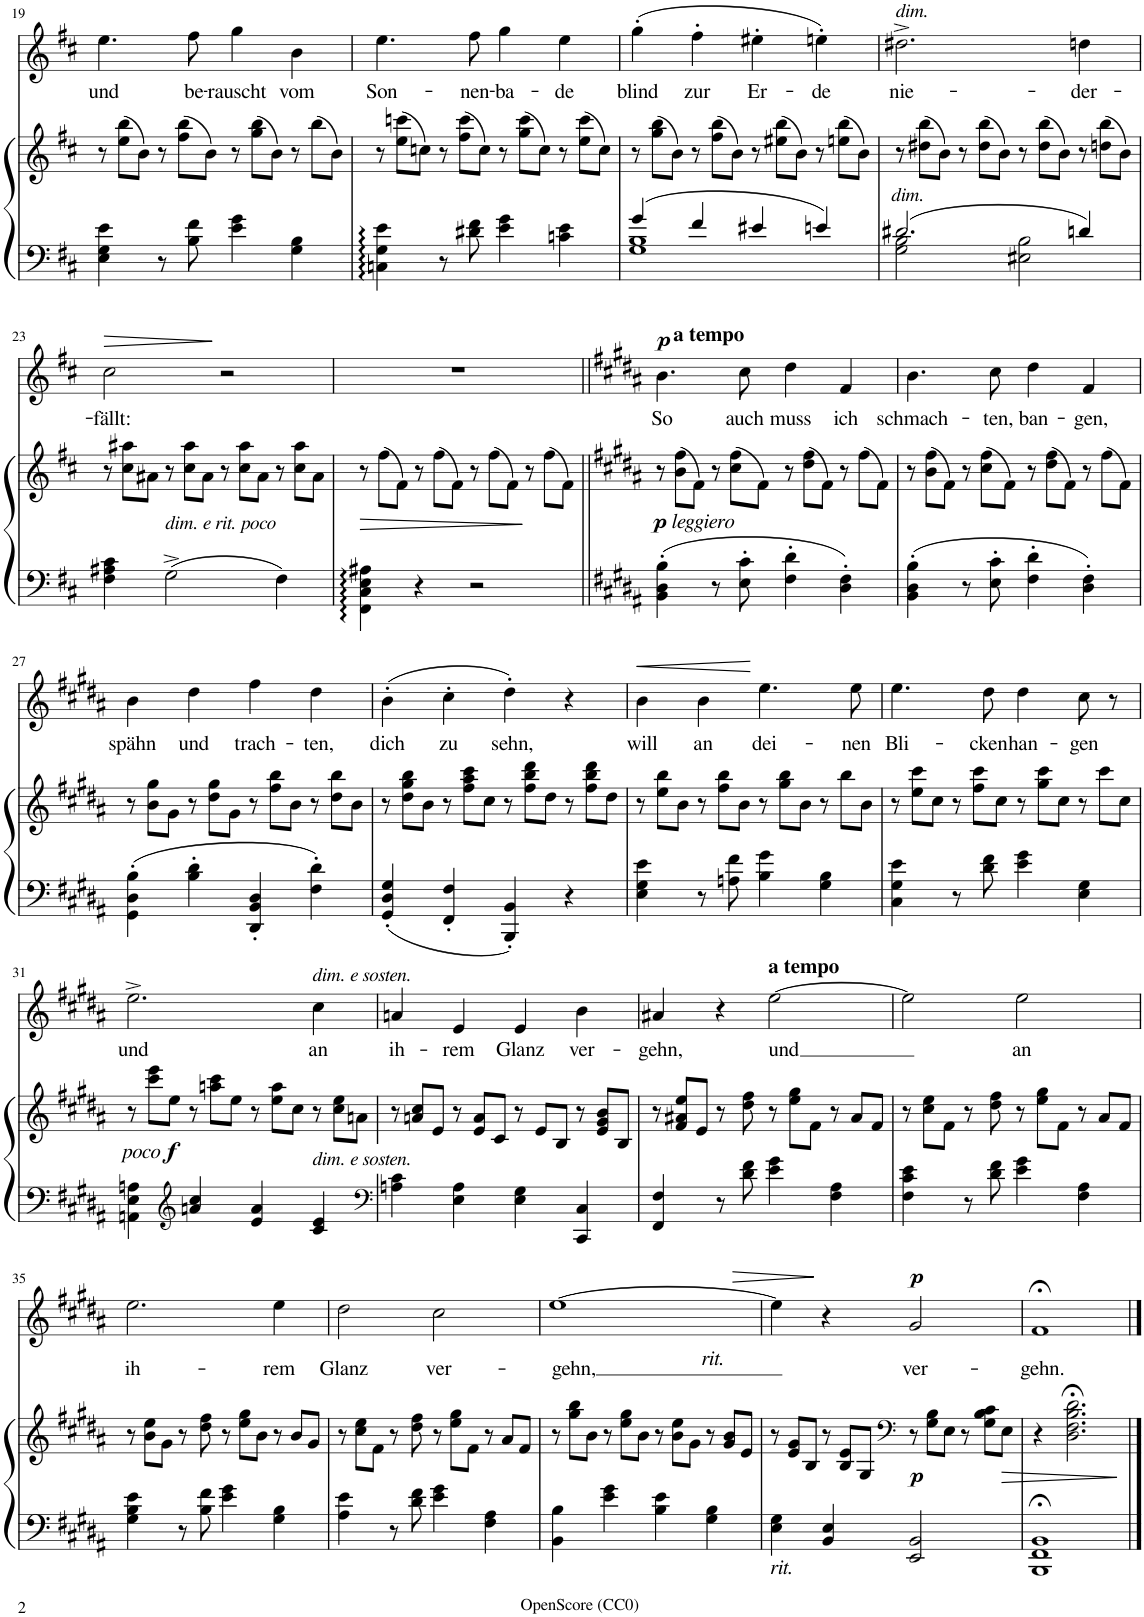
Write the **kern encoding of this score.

**kern	**kern	**dynam	**kern	**text	**dynam
*part2	*part2	*part2	*part1	*part1	*part1
*staff3	*staff2	*staff2/3	*staff1	*staff1	*staff1
*I"Pianoforte	*	*	*I"Singstimme Voice	*	*
*I'Pno	*	*	*	*	*
!!LO:PB:g=z
*clefF4	*clefG2	*	*clefG2	*	*
*k[f#c#]	*k[f#c#]	*	*k[f#c#]	*	*
*M4/4	*M4/4	*	*M4/4	*	*
*met(c)	*met(c)	*	*met(c)	*	*
*	*Xtuplet	*	*	*	*
=19	=19	=19	=19	=19	=19
!	!	!	!	!LO:LY:b	!
4E\ 4G\ 4e\	12r	.	4.ee\	und	.
.	(12ee\ 12bb\L	.	.	.	.
.	12b\J)	.	.	.	.
8r	12r	.	.	.	.
.	(12ff#\ 12bb\L	.	.	.	.
!	!	!	!	!LO:LY:b	!
8B\ 8f#\	.	.	8ff#\	be-	.
.	12b\J)	.	.	.	.
!	!	!	!	!LO:LY:b	!
4e\ 4g\	12r	.	4gg\	-rauscht	.
.	(12gg\ 12bb\L	.	.	.	.
.	12b\J)	.	.	.	.
!	!	!	!	!LO:LY:b	!
4G\ 4B\	12r	.	4b\	vom	.
.	(12bb\L	.	.	.	.
.	12b\J)	.	.	.	.
=20	=20	=20	=20	=20	=20
!	!	!	!	!LO:LY:b	!
4Cn\ 4G\ 4e\	12r	.	4.ee\	Son-	.
.	(12ee\ 12cccn\L	.	.	.	.
.	12ccn\J)	.	.	.	.
8r	12r	.	.	.	.
.	(12ff#\ 12ccc\L	.	.	.	.
!	!	!	!	!LO:LY:b	!
8d#X\ 8f#\	.	.	8ff#\	-nen-	.
.	12cc\J)	.	.	.	.
!	!	!	!	!LO:LY:b	!
4e\ 4g\	12r	.	4gg\	-ba-	.
.	(12gg\ 12ccc\L	.	.	.	.
.	12cc\J)	.	.	.	.
!	!	!	!	!LO:LY:b	!
4cn\ 4e\	12r	.	4ee\	-de	.
.	(12ee\ 12ccc\L	.	.	.	.
.	12cc\J)	.	.	.	.
=21	=21	=21	=21	=21	=21
*^	*	*	*	*	*
!	!	!	!	!	!LO:LY:b	!
4g/	1G 1B	12r	.	(4gg'\	blind	.
.	.	(12gg\ 12bb\L	.	.	.	.
.	.	12b\J)	.	.	.	.
!	!	!	!	!	!LO:LY:b	!
4f#/	.	12r	.	4ff#'\	zur	.
.	.	(12ff#\ 12bb\L	.	.	.	.
.	.	12b\J)	.	.	.	.
!	!	!	!	!	!LO:LY:b	!
4e#X/	.	12r	.	4ee#X'\	Er-	.
.	.	(12ee#X\ 12bb\L	.	.	.	.
.	.	12b\J)	.	.	.	.
!	!	!	!	!	!LO:LY:b	!
4en/	.	12r	.	4een'\)	-de	.
.	.	(12een\ 12bb\L	.	.	.	.
.	.	12b\J)	.	.	.	.
=22	=22	=22	=22	=22	=22	=22
!	!	!	!	!LO:TX:a:i:t=dim.	!	!
!	!	!LO:TX:b:i:t=dim.	!	!	!	!
!	!	!	!	!	!LO:LY:b	!
2.d#X/	2G\ 2B\	12r	.	2.dd#X^\	nie-	.
.	.	(12dd#X\ 12bb\L	.	.	.	.
.	.	12b\J)	.	.	.	.
.	.	12r	.	.	.	.
.	.	(12dd#\ 12bb\L	.	.	.	.
.	.	12b\J)	.	.	.	.
.	2E#X\ 2B\	12r	.	.	.	.
.	.	(12dd#\ 12bb\L	.	.	.	.
.	.	12b\J)	.	.	.	.
!	!	!	!	!	!LO:LY:b	!
4dn/	.	12r	.	4ddn\	-der-	.
.	.	(12ddn\ 12bb\L	.	.	.	.
.	.	12b\J)	.	.	.	.
*v	*v	*	*	*	*	*
!!LO:LB:g=z
=23	=23	=23	=23	=23	=23
!	!	!	!	!LO:LY:b	!LO:HP:b
4F#\ 4A#X\ 4c#\	12r	.	2cc#\	-fällt:	>
.	12cc#\ 12aa#X\L	.	.	.	.
.	12a#X\J	.	.	.	.
!	!LO:TX:b:i:t=dim. e rit. poco	!	!	!	!
2G^\	12r	.	.	.	.
.	12cc#\ 12aa#\L	.	.	.	.
.	12a#\J	.	.	.	.
.	12r	.	2r	.	]
.	12cc#\ 12aa#\L	.	.	.	.
.	12a#\J	.	.	.	.
4F#\	12r	.	.	.	.
.	12cc#\ 12aa#\L	.	.	.	.
.	12a#\J	.	.	.	.
=24	=24	=24	=24	=24	=24
!	!	!LO:HP:b	!	!	!
4FF#\ 4C#\ 4E\ 4A#X\	12r	>	1r	.	.
.	(12ff#\L	.	.	.	.
.	12f#\J)	.	.	.	.
4r	12r	.	.	.	.
.	(12ff#\L	.	.	.	.
.	12f#\J)	.	.	.	.
2r	12r	.	.	.	.
.	(12ff#\L	.	.	.	.
.	12f#\J)	.	.	.	.
.	12r	.	.	.	.
.	(12ff#\L	]	.	.	.
.	12f#\J)	.	.	.	.
=25||	=25||	=25||	=25||	=25||	=25||
*k[f#c#g#d#a#]	*k[f#c#g#d#a#]	*	*k[f#c#g#d#a#]	*	*
!	!	!	!LO:TX:a:B:t=a tempo	!	!
!	!	!LO:DY:b	!	!LO:LY:b	!
!	!	!LO:DY:n=1:b	!	!	!LO:DY:a
4BB\' 4D#\' 4B\'	12r	p other-dynamics	4.b\	So	p
.	(12b\ 12ff#\L	.	.	.	.
.	12f#\J)	.	.	.	.
8r	12r	.	.	.	.
.	(12cc#\ 12ff#\L	.	.	.	.
!	!	!	!	!LO:LY:b	!
8E\' 8c#\'	.	.	8cc#\	auch	.
.	12f#\J)	.	.	.	.
!	!	!	!	!LO:LY:b	!
4F#\' 4d#\'	12r	.	4dd#\	muss	.
.	(12dd#\ 12ff#\L	.	.	.	.
.	12f#\J)	.	.	.	.
!	!	!	!	!LO:LY:b	!
4D#\' 4F#\'	12r	.	4f#/	ich	.
.	(12ff#\L	.	.	.	.
.	12f#\J)	.	.	.	.
=26	=26	=26	=26	=26	=26
!	!	!	!	!LO:LY:b	!
4BB\' 4D#\' 4B\'	12r	.	4.b\	schmach-	.
.	(12b\ 12ff#\L	.	.	.	.
.	12f#\J)	.	.	.	.
8r	12r	.	.	.	.
.	(12cc#\ 12ff#\L	.	.	.	.
!	!	!	!	!LO:LY:b	!
8E\' 8c#\'	.	.	8cc#\	-ten,	.
.	12f#\J)	.	.	.	.
!	!	!	!	!LO:LY:b	!
4F#\' 4d#\'	12r	.	4dd#\	ban-	.
.	(12dd#\ 12ff#\L	.	.	.	.
.	12f#\J)	.	.	.	.
!	!	!	!	!LO:LY:b	!
4D#\' 4F#\'	12r	.	4f#/	-gen,	.
.	(12ff#\L	.	.	.	.
.	12f#\J)	.	.	.	.
!!LO:LB:g=z
=27	=27	=27	=27	=27	=27
!	!	!	!	!LO:LY:b	!
4GG#\' 4D#\' 4B\'	12r	.	4b\	spähn	.
.	12b\ 12gg#\L	.	.	.	.
.	12g#\J	.	.	.	.
!	!	!	!	!LO:LY:b	!
4B\' 4d#\'	12r	.	4dd#\	und	.
.	12dd#\ 12gg#\L	.	.	.	.
.	12g#\J	.	.	.	.
!	!	!	!	!LO:LY:b	!
4DD#/' 4BB/' 4D#/'	12r	.	4ff#\	trach-	.
.	12ff#\ 12bb\L	.	.	.	.
.	12b\J	.	.	.	.
!	!	!	!	!LO:LY:b	!
4F#\' 4d#\'	12r	.	4dd#\	-ten,	.
.	12dd#\ 12bb\L	.	.	.	.
.	12b\J	.	.	.	.
=28	=28	=28	=28	=28	=28
!	!	!	!	!LO:LY:b	!
4GG#/' 4D#/' 4G#/'	12r	.	(4b'\	dich	.
.	12dd#\ 12gg#\ 12bb\L	.	.	.	.
.	12b\J	.	.	.	.
!	!	!	!	!LO:LY:b	!
4FF#/' 4F#/'	12r	.	4cc#'\	zu	.
.	12ff#\ 12aa#\ 12ccc#\L	.	.	.	.
.	12cc#\J	.	.	.	.
!	!	!	!	!LO:LY:b	!
4BBB/' 4BB/'	12r	.	4dd#'\)	sehn,	.
.	12ff#\ 12bb\ 12ddd#\L	.	.	.	.
.	12dd#\J	.	.	.	.
4r	12r	.	4r	.	.
.	12ff#\ 12bb\ 12ddd#\L	.	.	.	.
.	12dd#\J	.	.	.	.
=29	=29	=29	=29	=29	=29
!	!	!	!	!LO:LY:b	!LO:HP:b
4E\ 4G#\ 4e\	12r	.	4b\	will	<
.	12ee\ 12bb\L	.	.	.	.
.	12b\J	.	.	.	.
!	!	!	!	!LO:LY:b	!
8r	12r	.	4b\	an	.
.	12ff#\ 12bb\L	.	.	.	.
8An\ 8f#\	.	.	.	.	.
.	12b\J	.	.	.	.
!	!	!	!	!LO:LY:b	!
4B\ 4g#\	12r	.	4.ee\	dei-	[
.	12gg#\ 12bb\L	.	.	.	.
.	12b\J	.	.	.	.
4G#\ 4B\	12r	.	.	.	.
.	12bb\L	.	.	.	.
!	!	!	!	!LO:LY:b	!
.	.	.	8ee\	-nen	.
.	12b\J	.	.	.	.
=30	=30	=30	=30	=30	=30
!	!	!	!	!LO:LY:b	!
4C#\ 4G#\ 4e\	12r	.	4.ee\	Bli-	.
.	12ee\ 12ccc#\L	.	.	.	.
.	12cc#\J	.	.	.	.
8r	12r	.	.	.	.
.	12ff#\ 12ccc#\L	.	.	.	.
!	!	!	!	!LO:LY:b	!
8d#\ 8f#\	.	.	8dd#\	-cken	.
.	12cc#\J	.	.	.	.
!	!	!	!	!LO:LY:b	!
4e\ 4g#\	12r	.	4dd#\	han-	.
.	12gg#\ 12ccc#\L	.	.	.	.
.	12cc#\J	.	.	.	.
!	!	!	!	!LO:LY:b	!
4E\ 4G#\	12r	.	8cc#\	-gen	.
.	12ccc#\L	.	.	.	.
.	.	.	8r	.	.
.	12cc#\J	.	.	.	.
!!LO:LB:g=z
=31	=31	=31	=31	=31	=31
!	!	!LO:DY:b	!	!LO:LY:b	!
!	!	!LO:DY:n=1:b	!	!	!
4AAn\ 4E\ 4An\	12r	other-dynamics f	2.ee^\	und	.
.	12ccc#\ 12eee\L	.	.	.	.
.	12ee\J	.	.	.	.
*clefG2	*	*	*	*	*
4an/ 4cc#/	12r	.	.	.	.
.	12aan\ 12ccc#\L	.	.	.	.
.	12ee\J	.	.	.	.
4e/ 4a/	12r	.	.	.	.
.	12ee\ 12aa\L	.	.	.	.
.	12cc#\J	.	.	.	.
!	!	!	!LO:TX:a:i:t=dim. e sosten.	!	!
!	!LO:TX:b:i:t=dim. e sosten.	!	!	!	!
!	!	!	!	!LO:LY:b	!
4c#/ 4e/	12r	.	4cc#\	an	.
.	12cc#\ 12ee\L	.	.	.	.
.	12an\J	.	.	.	.
=32	=32	=32	=32	=32	=32
*clefF4	*	*	*	*	*
!	!	!	!	!LO:LY:b	!
4An\ 4c#\	12r	.	4an/	ih-	.
.	12an/ 12cc#/L	.	.	.	.
.	12e/J	.	.	.	.
!	!	!	!	!LO:LY:b	!
4E\ 4A\	12r	.	4e/	-rem	.
.	12e/ 12a/L	.	.	.	.
.	12c#/J	.	.	.	.
!	!	!	!	!LO:LY:b	!
4E\ 4G#\	12r	.	4e/	Glanz	.
.	12e/L	.	.	.	.
.	12B/J	.	.	.	.
!	!	!	!	!LO:LY:b	!
4CC#/ 4C#/	12r	.	4b\	ver-	.
.	12e/ 12g#/ 12b/L	.	.	.	.
.	12B/J	.	.	.	.
=33	=33	=33	=33	=33	=33
!	!	!	!	!LO:LY:b	!
4FF#/ 4F#/	12r	.	4a#X/	-gehn,	.
.	12f#/ 12a#X/ 12ee/L	.	.	.	.
.	12e/J	.	.	.	.
8r	8r	.	4r	.	.
8d#\ 8f#\	8dd#\ 8ff#\	.	.	.	.
!	!	!	!LO:TX:a:B:t=a tempo	!	!
!	!	!	!	!LO:LY:b	!
4e\ 4g#\	12r	.	[2ee\	und	.
.	12ee\ 12gg#\L	.	.	.	.
.	12f#\J	.	.	.	.
4F#\ 4A#\	12r	.	.	.	.
.	12a#/L	.	.	.	.
.	12f#/J	.	.	.	.
=34	=34	=34	=34	=34	=34
4F#\ 4c#\ 4e\	12r	.	2ee\]	.	.
.	12cc#\ 12ee\L	.	.	.	.
.	12f#\J	.	.	.	.
8r	8r	.	.	.	.
8d#\ 8f#\	8dd#\ 8ff#\	.	.	.	.
!	!	!	!	!LO:LY:b	!
4e\ 4g#\	12r	.	2ee\	an	.
.	12ee\ 12gg#\L	.	.	.	.
.	12f#\J	.	.	.	.
4F#\ 4A#\	12r	.	.	.	.
.	12a#/L	.	.	.	.
.	12f#/J	.	.	.	.
!!LO:LB:g=z
=35	=35	=35	=35	=35	=35
!	!	!	!	!LO:LY:b	!
4G#\ 4B\ 4e\	12r	.	2.ee\	ih-	.
.	12b\ 12ee\L	.	.	.	.
.	12g#\J	.	.	.	.
8r	8r	.	.	.	.
8B\ 8f#\	8dd#\ 8ff#\	.	.	.	.
4e\ 4g#\	12r	.	.	.	.
.	12ee\ 12gg#\L	.	.	.	.
.	12b\J	.	.	.	.
!	!	!	!	!LO:LY:b	!
4G#\ 4B\	12r	.	4ee\	-rem	.
.	12b/L	.	.	.	.
.	12g#/J	.	.	.	.
=36	=36	=36	=36	=36	=36
!	!	!	!	!LO:LY:b	!
4A#\ 4e\	12r	.	2dd#\	Glanz	.
.	12cc#\ 12ee\L	.	.	.	.
.	12f#\J	.	.	.	.
8r	8r	.	.	.	.
8d#\ 8f#\	8dd#\ 8ff#\	.	.	.	.
!	!	!	!	!LO:LY:b	!
4e\ 4g#\	12r	.	2cc#\	ver-	.
.	12ee\ 12gg#\L	.	.	.	.
.	12f#\J	.	.	.	.
4F#\ 4A#\	12r	.	.	.	.
.	12a#/L	.	.	.	.
.	12f#/J	.	.	.	.
=37	=37	=37	=37	=37	=37
!	!	!	!	!LO:LY:b	!
*	*	*	*^	*	*
4BB\ 4B\	12r	.	[1ee	2ryy	-gehn,	.
.	12gg#\ 12bb\L	.	.	.	.	.
.	12b\J	.	.	.	.	.
4e\ 4g#\	12r	.	.	.	.	.
.	12ee\ 12gg#\L	.	.	.	.	.
.	12b\J	.	.	.	.	.
4B\ 4e\	12r	.	.	4ryy	.	.
.	12b\ 12ee\L	.	.	.	.	.
.	12g#\J	.	.	.	.	.
!	!	!	!	!LO:TX:b:i:t=rit.	!	!
!	!	!	!	!	!	!LO:HP:b
4G#\ 4B\	12r	.	.	4ryy	.	>
.	12g#/ 12b/L	.	.	.	.	.
.	12e/J	.	.	.	.	.
=38	=38	=38	=38	=38	=38	=38
!LO:TX:b:i:t=rit.	!	!	!	!	!	!
4E\ 4G#\	12r	.	4ee\]	4ryy	.	.
.	12e/ 12g#/L	.	.	.	.	.
.	12B/J	.	.	.	.	.
4BB/ 4E/	12r	.	4r	4ryy	.	]
.	12B/ 12e/L	.	.	.	.	.
.	12G#/J	.	.	.	.	.
*	*clefF4	*	*	*	*	*
!	!	!LO:DY:b	!	!	!LO:LY:b	!LO:DY:a
2EE/ 2BB/	12r	p	2g#/	4ryy	ver-	p
.	12G#\ 12B\L	.	.	.	.	.
.	12E\J	.	.	.	.	.
.	12r	.	.	8ryy	.	.
.	12G#\ 12B\ 12c#\L	.	.	.	.	.
.	.	.	.	8ryy	.	.
!	!	!LO:HP:b	!	!	!	!
.	12E\J	>	.	.	.	.
*	*	*	*v	*v	*	*
=39	=39	=39	=39	=39	=39
!	!	!	!	!LO:LY:b	!
1BBB;< 1FF#;< 1BB;<	4r	.	1f#;<	-gehn.	.
.	2.D#\;< 2.F#\;< 2.B\;< 2.d#\;<	.	.	.	.
.	.	]	.	.	.
==	==	==	==	==	==
*-	*-	*-	*-	*-	*-
